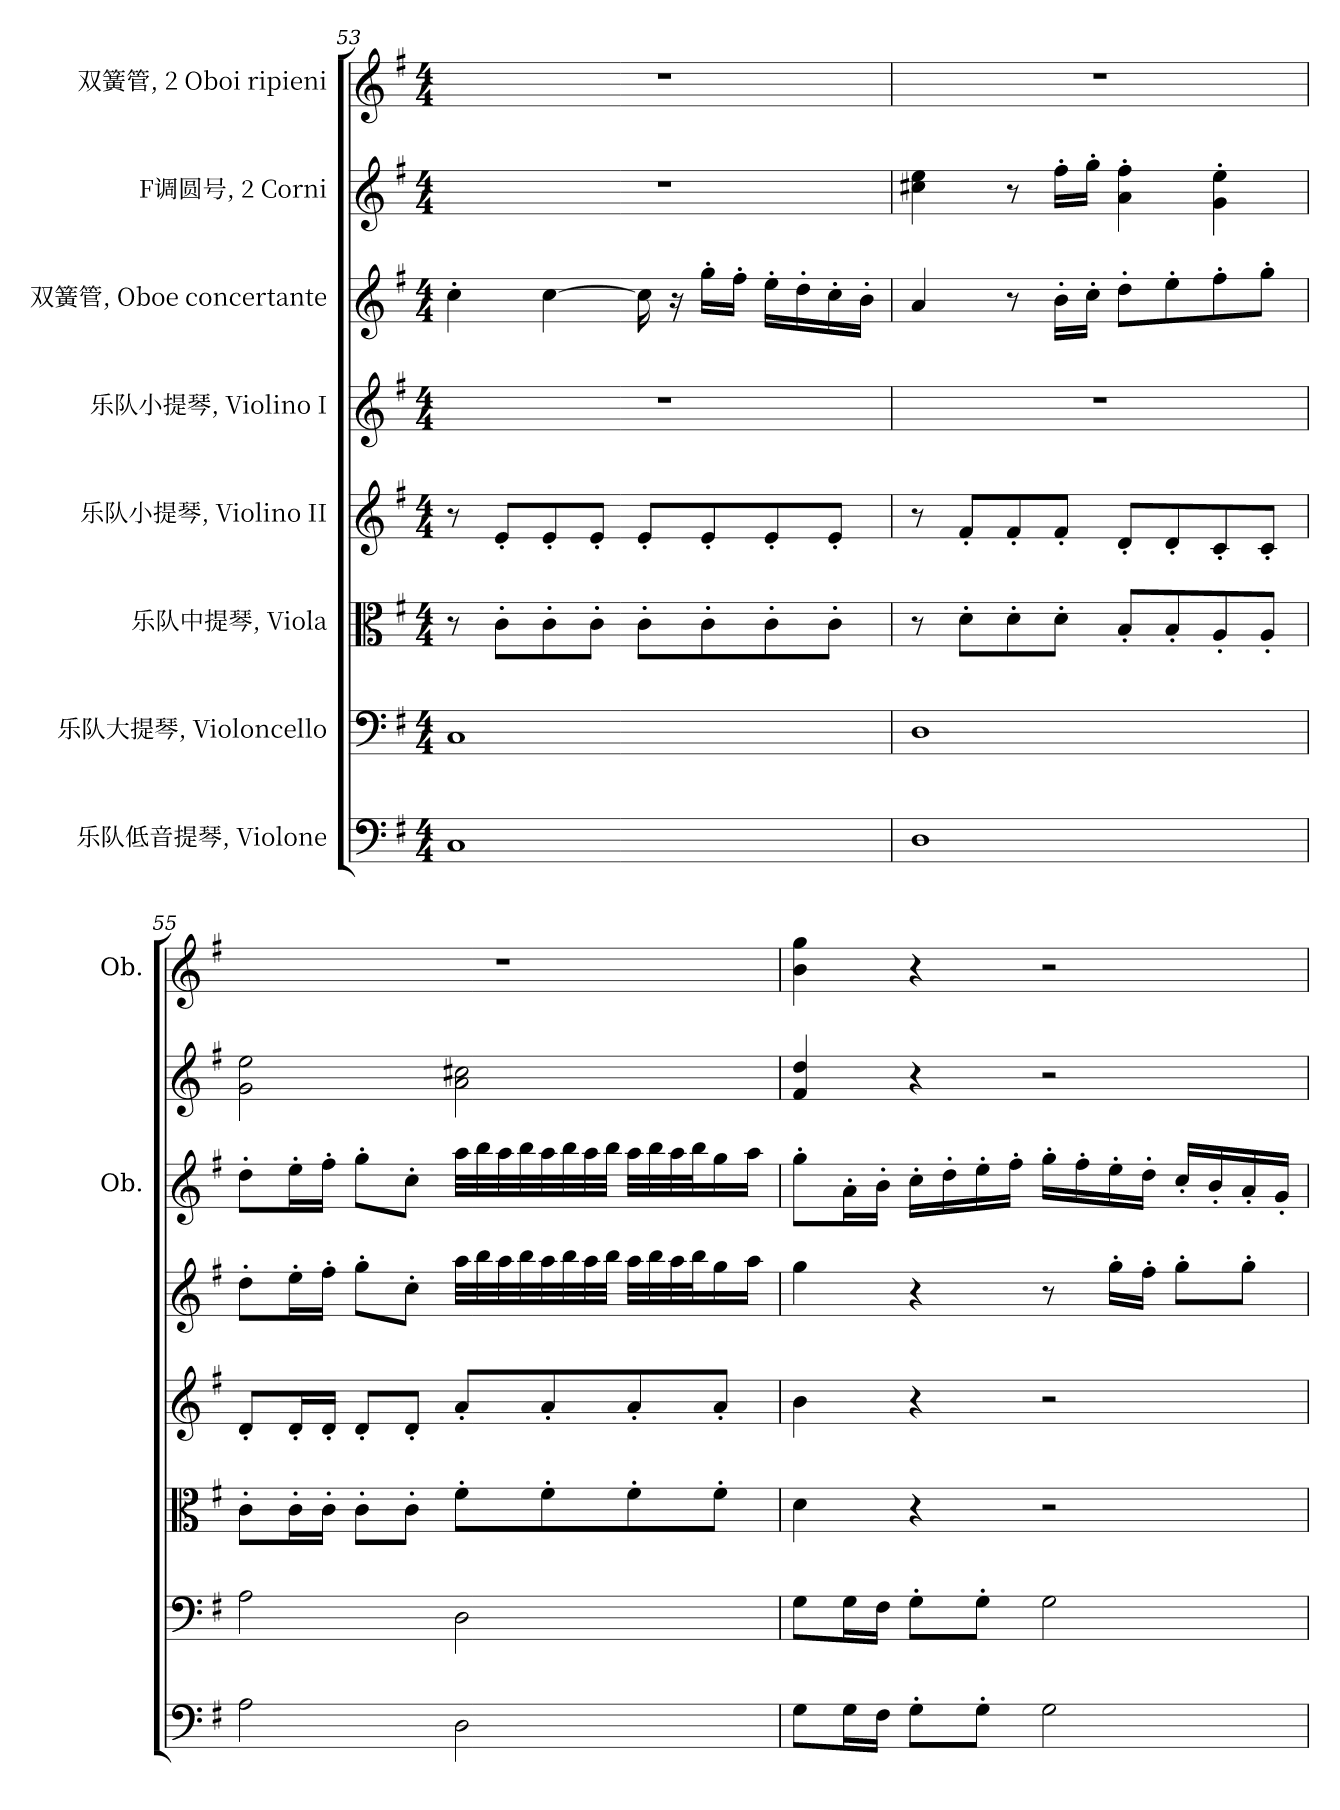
**kern	**kern	**kern	**kern	**kern	**kern	**kern	**kern
*part8	*part7	*part6	*part5	*part4	*part3	*part2	*part1
*staff8	*staff7	*staff6	*staff5	*staff4	*staff3	*staff2	*staff1
*I"乐队低音提琴, Violone	*I"乐队大提琴, Violoncello	*I"乐队中提琴, Viola	*I"乐队小提琴, Violino II	*I"乐队小提琴, Violino I	*I"双簧管, Oboe concertante	*I"F调圆号, 2 Corni	*I"双簧管, 2 Oboi ripieni
*	*	*	*	*	*I'Ob.	*	*I'Ob.
!!LO:PB:g=z
*clefF4	*clefF4	*clefC3	*clefG2	*clefG2	*clefG2	*clefG2	*clefG2
*ITrd7c12	*	*	*	*	*	*ITrd4c7	*
*k[f#]	*k[f#]	*k[f#]	*k[f#]	*k[f#]	*k[f#]	*k[]	*k[f#]
*M4/4	*M4/4	*M4/4	*M4/4	*M4/4	*M4/4	*M4/4	*M4/4
=53	=53	=53	=53	=53	=53	=53	=53
1CC	1C	8r	8r	1r	4cc'\	1r	1r
.	.	8c'\L	8e'/L	.	.	.	.
.	.	8c'\	8e'/	.	[4cc\	.	.
.	.	8c'\J	8e'/J	.	.	.	.
.	.	8c'\L	8e'/L	.	16cc\]	.	.
.	.	.	.	.	16r	.	.
.	.	8c'\	8e'/	.	16gg'\LL	.	.
.	.	.	.	.	16ff#'\JJ	.	.
.	.	8c'\	8e'/	.	16ee'\LL	.	.
.	.	.	.	.	16dd'\	.	.
.	.	8c'\J	8e'/J	.	16cc'\	.	.
.	.	.	.	.	16b'\JJ	.	.
=54	=54	=54	=54	=54	=54	=54	=54
1DD	1D	8r	8r	1r	4a/	4f#X\ 4a\	1r
.	.	8d'\L	8f#'/L	.	.	.	.
.	.	8d'\	8f#'/	.	8r	8r	.
.	.	8d'\J	8f#'/J	.	16b'\LL	16b'\LL	.
.	.	.	.	.	16cc'\JJ	16cc'\JJ	.
.	.	8B'/L	8d'/L	.	8dd'\L	4d\' 4b\'	.
.	.	8B'/	8d'/	.	8ee'\	.	.
.	.	8A'/	8c'/	.	8ff#'\	4c\' 4a\'	.
.	.	8A'/J	8c'/J	.	8gg'\J	.	.
!!LO:PB:g=z
=55	=55	=55	=55	=55	=55	=55	=55
2AA\	2A\	8c'\L	8d'/L	8dd'\L	8dd'\L	2c\ 2a\	1r
.	.	16c'\L	16d'/L	16ee'\L	16ee'\L	.	.
.	.	16c'\JJ	16d'/JJ	16ff#'\JJ	16ff#'\JJ	.	.
.	.	8c'\L	8d'/L	8gg'\L	8gg'\L	.	.
.	.	8c'\J	8d'/J	8cc'\J	8cc'\J	.	.
2DD\	2D\	8f#'\L	8a'/L	32aa\LLL	32aa\LLL	2d\ 2f#X\	.
.	.	.	.	32bb\	32bb\	.	.
.	.	.	.	32aa\	32aa\	.	.
.	.	.	.	32bb\	32bb\	.	.
.	.	8f#'\	8a'/	32aa\	32aa\	.	.
.	.	.	.	32bb\	32bb\	.	.
.	.	.	.	32aa\	32aa\	.	.
.	.	.	.	32bb\JJJ	32bb\JJJ	.	.
.	.	8f#'\	8a'/	32aa\LLL	32aa\LLL	.	.
.	.	.	.	32bb\	32bb\	.	.
.	.	.	.	32aa\	32aa\	.	.
.	.	.	.	32bb\J	32bb\J	.	.
.	.	8f#'\J	8a'/J	16gg\	16gg\	.	.
.	.	.	.	16aa\JJ	16aa\JJ	.	.
=56	=56	=56	=56	=56	=56	=56	=56
8GG\L	8G\L	4d\	4b\	4gg\	8gg'\L	4B/ 4g/	4b\ 4gg\
16GG\L	16G\L	.	.	.	16a'\L	.	.
16FF#\JJ	16F#\JJ	.	.	.	16b'\JJ	.	.
8GG'\L	8G'\L	4r	4r	4r	16cc'\LL	4r	4r
.	.	.	.	.	16dd'\	.	.
8GG'\J	8G'\J	.	.	.	16ee'\	.	.
.	.	.	.	.	16ff#'\JJ	.	.
2GG\	2G\	2r	2r	8r	16gg'\LL	2r	2r
.	.	.	.	.	16ff#'\	.	.
.	.	.	.	16gg'\LL	16ee'\	.	.
.	.	.	.	16ff#'\JJ	16dd'\JJ	.	.
.	.	.	.	8gg'\L	16cc'/LL	.	.
.	.	.	.	.	16b'/	.	.
.	.	.	.	8gg'\J	16a'/	.	.
.	.	.	.	.	16g'/JJ	.	.
=	=	=	=	=	=	=	=
*-	*-	*-	*-	*-	*-	*-	*-
